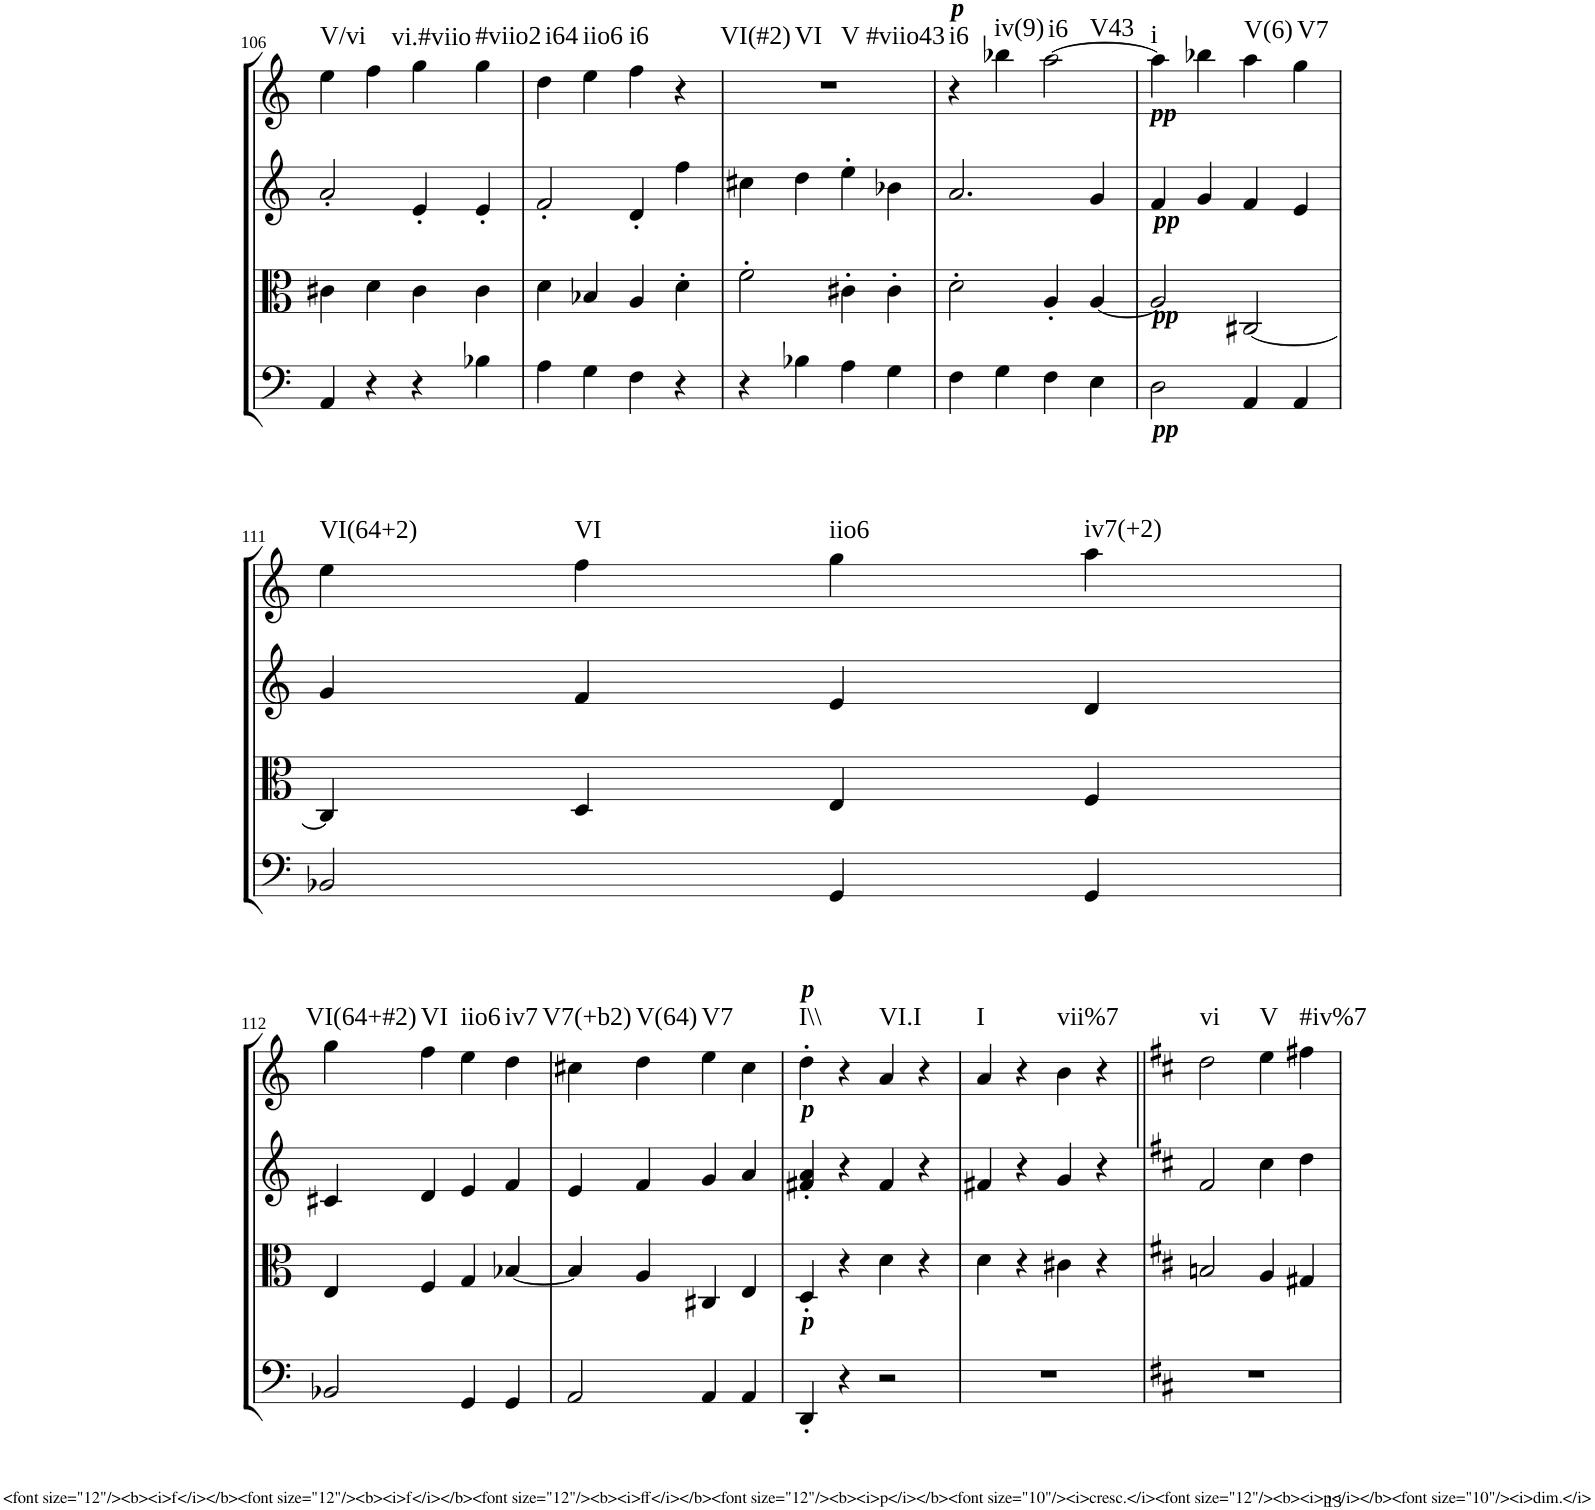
**kern	**kern	**kern	**kern	**harte
*part4	*part3	*part2	*part1	*part1
*staff4	*staff3	*staff2	*staff1	*
*I"Cello	*I"Viola	*I"2nd Violin	*I"1st Violin	*
*	*I'Vla	*I'Vln	*I'Vln	*
!!LO:PB:g=z
*clefF4	*clefC3	*clefG2	*clefG2	*
*k[]	*k[]	*k[]	*k[]	*
*C:	*C:	*C:	*C:	*
*M4/4	*M4/4	*M4/4	*M4/4	*
*met(c)	*met(c)	*met(c)	*met(c)	*
=106	=106	=106	=106	=106
!	!	!	!	!LO:H:kt=V/vi
4AA/	4c#X\	2a'/	4ee\	N
4r	4d\	.	4ff\	.
!	!	!	!	!LO:H:kt=vi.#viio
4r	4c#\	4e'/	4gg\	N
!	!	!	!	!LO:H:kt=#viio2
4B-X\	4c#\	4e'/	4gg\	N
=107	=107	=107	=107	=107
!	!	!	!	!LO:H:kt=i64
4A\	4d\	2f'/	4dd\	N
!	!	!	!	!LO:H:kt=iio6
4G\	4B-X/	.	4ee\	N
!	!	!	!	!LO:H:kt=i6
4F\	4A/	4d'/	4ff\	N
4r	4d'\	4ff\	4r	.
=108	=108	=108	=108	=108
!	!	!	!	!LO:H:n=1:kt=VI(#2)
!	!	!	!	!LO:H:n=2:kt=VI
!	!	!	!	!LO:H:n=3:kt=V
!	!	!	!	!LO:H:n=4:kt=#viio43
4r	2f'\	4cc#X\	1r	N N N N
4B-X\	.	4dd\	.	.
4A\	4c#X'\	4ee'\	.	.
4G\	4c#'\	4b-X\	.	.
=109	=109	=109	=109	=109
!	!	!	!LO:TX:a:Bi:t=p	!LO:H:kt=i6
4F\	2d'\	2.a/	4r	N
!	!	!	!	!LO:H:kt=iv(9)
4G\	.	.	4bb-X\	N
!	!	!	!	!LO:H:n=1:kt=i6
!	!	!	!	!LO:H:n=2:kt=V43
4F\	4A'/	.	[2aa\	N N
4E\	[4A/	4g/	.	.
=110	=110	=110	=110	=110
!	!	!	!LO:TX:a:Bi:t=pp	!
!	!LO:TX:a:Bi:t=pp	!	!	!
!	!LO:TX:a:Bi:t=pp	!	!	!
!LO:TX:b:Bi:t=pp	!	!	!	!LO:H:kt=i
2D\	2A/]	4f/	4aa\]	N
.	.	4g/	4bb-X\	.
!	!	!	!	!LO:H:kt=V(6)
4AA/	[2C#X/	4f/	4aa\	N
!	!	!	!	!LO:H:kt=V7
4AA/	.	4e/	4gg\	N
!!LO:LB:g=z
=111	=111	=111	=111	=111
!	!	!	!	!LO:H:kt=VI(64+2)
2BB-X/	4C#/]	4g/	4ee\	N
!	!	!	!	!LO:H:kt=VI
.	4D/	4f/	4ff\	N
!	!	!	!	!LO:H:kt=iio6
4GG/	4E/	4e/	4gg\	N
!	!	!	!	!LO:H:kt=iv7(+2)
4GG/	4F/	4d/	4aa\	N
!!LO:LB:g=z
=112	=112	=112	=112	=112
!	!	!	!	!LO:H:kt=VI(64+#2)
2BB-X/	4E/	4c#X/	4gg\	N
!	!	!	!	!LO:H:kt=VI
.	4F/	4d/	4ff\	N
!	!	!	!	!LO:H:kt=iio6
4GG/	4G/	4e/	4ee\	N
!	!	!	!	!LO:H:kt=iv7
4GG/	[4B-X/	4f/	4dd\	N
=113	=113	=113	=113	=113
!	!	!	!	!LO:H:kt=V7(+b2)
2AA/	4B-/]	4e/	4cc#X\	N
!	!	!	!	!LO:H:kt=V(64)
.	4A/	4f/	4dd\	N
!	!	!	!	!LO:H:kt=V7
4AA/	4C#X/	4g/	4ee\	N
4AA/	4E/	4a/	4cc#\	.
=114	=114	=114	=114	=114
!	!	!	!LO:TX:a:Bi:t=p	!
!	!	!LO:TX:a:Bi:t=p	!	!
!LO:TX:a:Bi:t=p	!	!	!	!LO:H:kt=I\\
4DD'/	4D'/	4f#X/' 4a/'	4dd'\	N
4r	4r	4r	4r	.
!	!	!	!	!LO:H:kt=VI.I
2r	4d\	4f#/	4a/	N
.	4r	4r	4r	.
=115	=115	=115	=115	=115
!	!	!	!	!LO:H:kt=I
1r	4d\	4f#X/	4a/	N
.	4r	4r	4r	.
!	!	!	!	!LO:H:kt=vii%7
.	4c#X\	4g/	4b\	N
.	4r	4r	4r	.
=116||	=116||	=116||	=116||	=116||
*k[f#c#]	*k[f#c#]	*k[f#c#]	*k[f#c#]	*
*D:	*D:	*D:	*D:	*
!	!	!	!	!LO:H:kt=vi
1r	2Bn/	2f#/	2dd\	N
!	!	!	!	!LO:H:kt=V
.	4A/	4cc#\	4ee\	N
!	!	!	!	!LO:H:kt=#iv%7
.	4G#X/	4dd\	4ff#X\	N
=	=	=	=	=
*-	*-	*-	*-	*-
